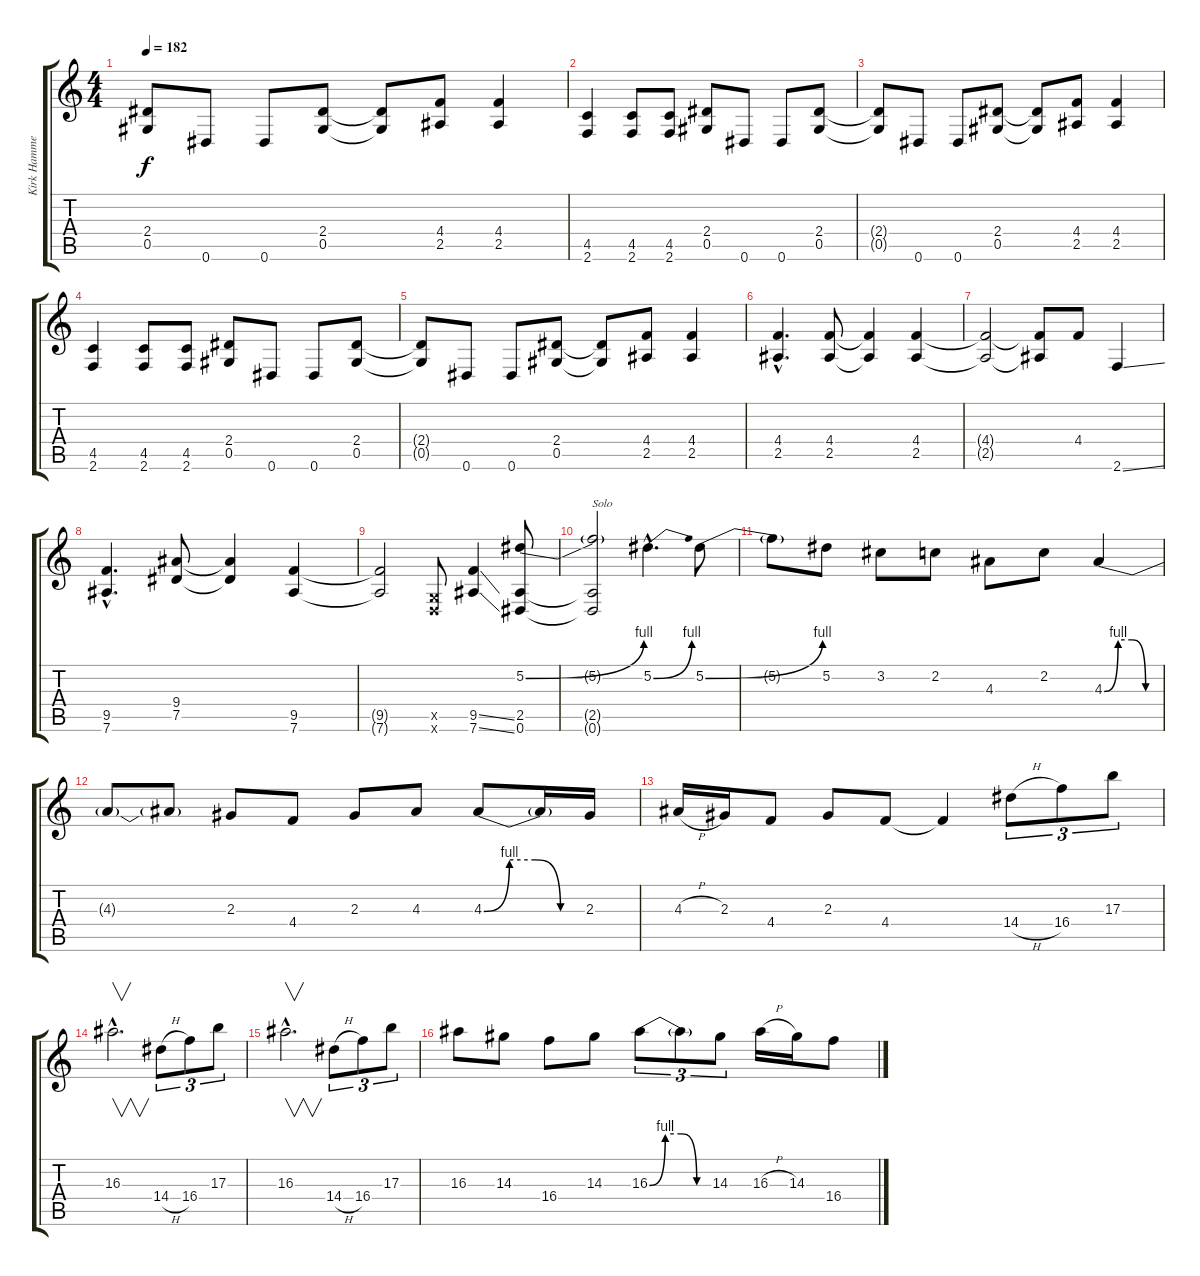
\track ("Kirk Hammet (Ov. Gtr)" "Kirk Hamme") {instrument overdrivenguitar}
\staff {score tabs}
\tuning (Eb4 Bb3 Gb3 Db3 Ab2 Eb2) {hide}
\ts (4 4)
\tempo 182
\clef g2
\ks c
(2.4{t} 0.5{t}).8{dy f} 0.6.8 0.6.8 (2.4 0.5).8 (2.4{t} 0.5{t}).8 (4.4 2.5).8 (4.4 2.5).4 |
(4.5 2.6).4 (4.5 2.6).8 (4.5 2.6).8 (2.4 0.5).8 0.6.8 0.6.8 (2.4 0.5).8 |
(2.4{t} 0.5{t}).8 0.6.8 0.6.8 (2.4 0.5).8 (2.4{t} 0.5{t}).8 (4.4 2.5).8 (4.4 2.5).4 |
(4.5 2.6).4 (4.5 2.6).8 (4.5 2.6).8 (2.4 0.5).8 0.6.8 0.6.8 (2.4 0.5).8 |
(2.4{t} 0.5{t}).8 0.6.8 0.6.8 (2.4 0.5).8 (2.4{t} 0.5{t}).8 (4.4 2.5).8 (4.4 2.5).4 |
(4.4{hac} 2.5{hac}).4{d} (4.4 2.5).8 (4.4{t} 2.5{t}).4 (4.4 2.5).4 |
(4.4{t} 2.5{t}).2 (4.4{t} 2.5{t}).8 4.4.8 2.6{ss}.4 |
(9.5{hac} 7.6{hac}).4{d} (9.4 7.5).8 (9.4{t} 7.5{t}).4 (9.5 7.6).4 |
(9.5{t} 7.6{t}).2 (-1.5{x} -1.6{x}).8 (9.5{ss} 7.6{ss}).4 (5.2{be (bend 0 0 60 4)} 2.5 0.6).8 |
(5.2{t} 2.5{t} 0.6{t}).2{txt "Solo"} 5.2{be (bend 0 0 60 4) hac}.4{d} 5.2{be (bend 0 0 60 4)}.8 |
5.2{t}.8 5.2.8 3.2.8 2.2.8 4.3.8 2.2.8 4.3{be (custom 0 0 15 4 30 4 45 0 60 0)}.4 |
4.3{t}.8 4.3{t}.8 2.3.8 4.4.8 2.3.8 4.3.8 4.3{be (custom 0 0 15 4 30 4 45 0 60 0)}.8 4.3{t}.16 2.3.16 |
4.3{h}.16 2.3.16 4.4.8 2.3.8 4.4.8 4.4{t}.4 14.4{h}.8{tu (3 2)} 16.4.8{tu (3 2)} 17.3.8{tu (3 2)} |
16.3{hac}.2{v d} 14.4{h}.8{tu (3 2)} 16.4.8{tu (3 2)} 17.3.8{tu (3 2)} |
16.3{hac}.2{v d} 14.4{h}.8{tu (3 2)} 16.4.8{tu (3 2)} 17.3.8{tu (3 2)} |
16.3.8 14.3.8 16.4.8 14.3.8 16.3{be (custom 0 0 15 4 30 4 45 0 60 0)}.8{tu (3 2)} 16.3{t}.8{tu (3 2)} 14.3.8{tu (3 2)} 16.3{h}.16 14.3.16 16.4.8
